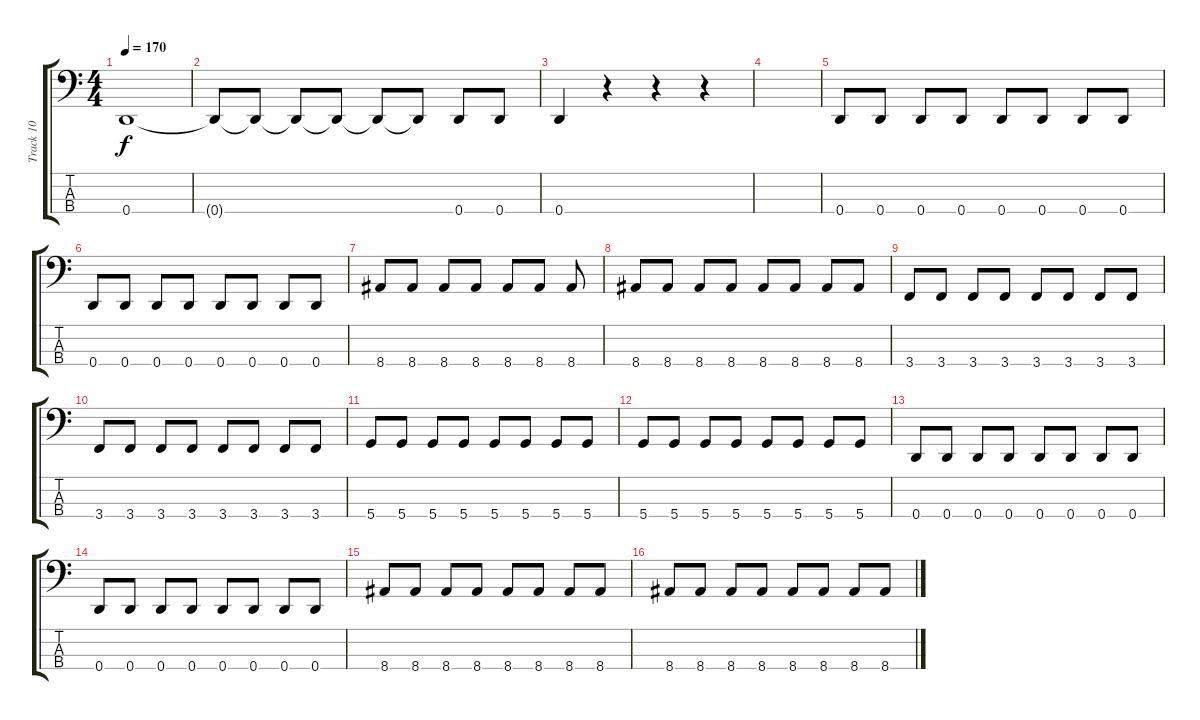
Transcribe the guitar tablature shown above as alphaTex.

\track ("Track 10" "Track 10") {instrument electricbassfinger}
\staff {score tabs}
\tuning (G2 D2 A1 D1) {hide}
\ts (4 4)
\tempo 170
\clef f4
\ks c
0.4.1{dy f volume 13} |
0.4{t}.8 0.4{t}.8 0.4{t}.8 0.4{t}.8 0.4{t}.8 0.4{t}.8 0.4.8 0.4.8 |
0.4.4 r.4 r.4 r.4 |
|
0.4.8 0.4.8 0.4.8 0.4.8 0.4.8 0.4.8 0.4.8 0.4.8 |
0.4.8 0.4.8 0.4.8 0.4.8 0.4.8 0.4.8 0.4.8 0.4.8 |
8.4.8 8.4.8 8.4.8 8.4.8 8.4.8 8.4.8 8.4.8 |
8.4.8 8.4.8 8.4.8 8.4.8 8.4.8 8.4.8 8.4.8 8.4.8 |
3.4.8 3.4.8 3.4.8 3.4.8 3.4.8 3.4.8 3.4.8 3.4.8 |
3.4.8 3.4.8 3.4.8 3.4.8 3.4.8 3.4.8 3.4.8 3.4.8 |
5.4.8 5.4.8 5.4.8 5.4.8 5.4.8 5.4.8 5.4.8 5.4.8 |
5.4.8 5.4.8 5.4.8 5.4.8 5.4.8 5.4.8 5.4.8 5.4.8 |
0.4.8 0.4.8 0.4.8 0.4.8 0.4.8 0.4.8 0.4.8 0.4.8 |
0.4.8 0.4.8 0.4.8 0.4.8 0.4.8 0.4.8 0.4.8 0.4.8 |
8.4.8 8.4.8 8.4.8 8.4.8 8.4.8 8.4.8 8.4.8 8.4.8 |
8.4.8 8.4.8 8.4.8 8.4.8 8.4.8 8.4.8 8.4.8 8.4.8
